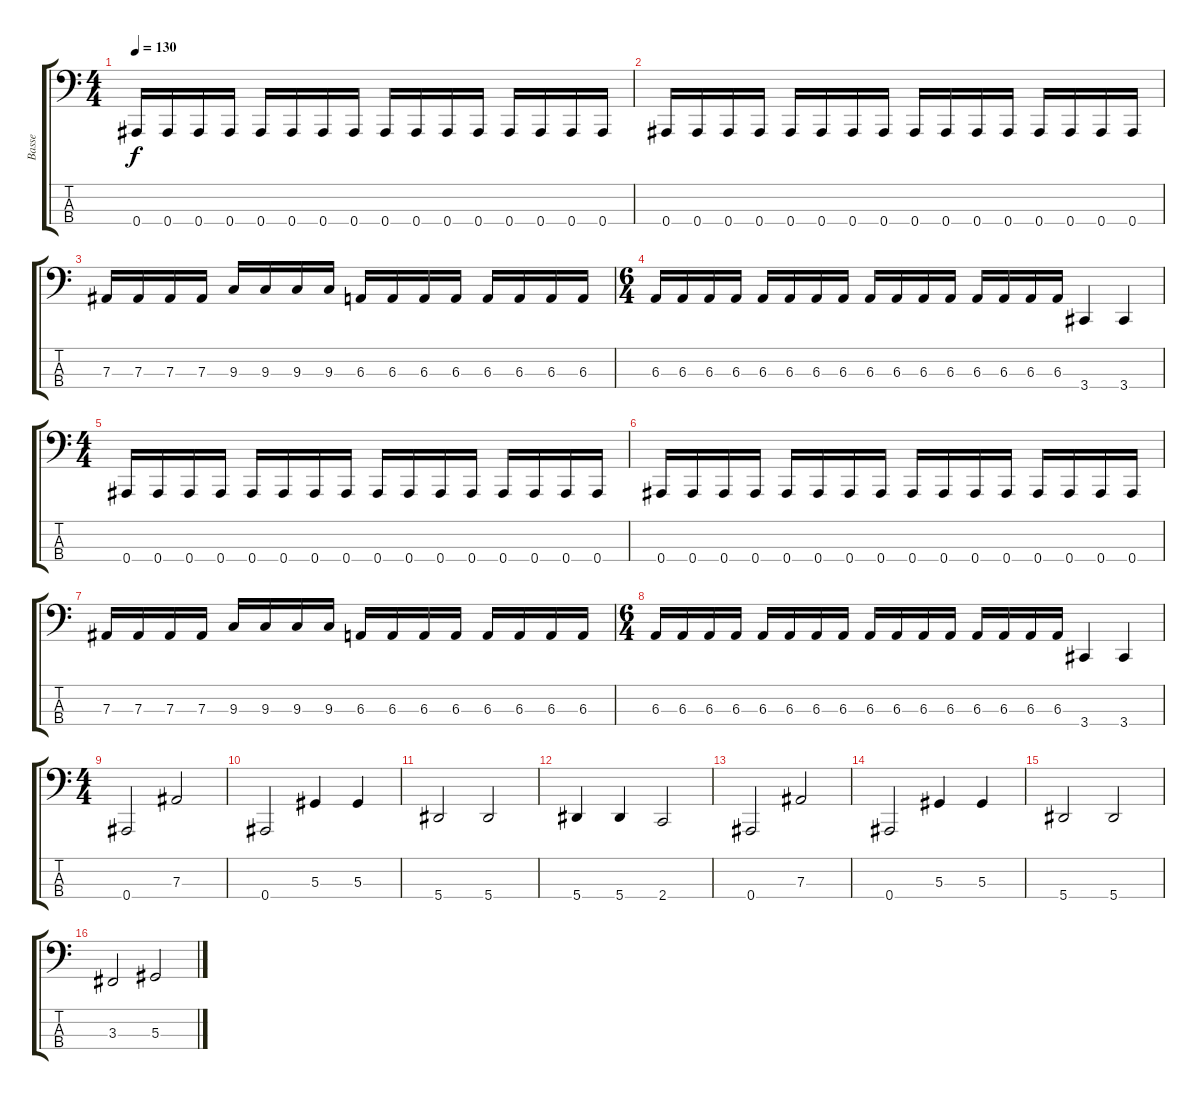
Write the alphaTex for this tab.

\track ("Basse" "Basse") {instrument electricbasspick}
\staff {score tabs}
\tuning (Db2 Ab1 Eb1 Bb0) {hide}
\ts (4 4)
\tempo 130
\clef f4
\ks c
0.4.16{dy f} 0.4.16 0.4.16 0.4.16 0.4.16 0.4.16 0.4.16 0.4.16 0.4.16 0.4.16 0.4.16 0.4.16 0.4.16 0.4.16 0.4.16 0.4.16 |
0.4.16 0.4.16 0.4.16 0.4.16 0.4.16 0.4.16 0.4.16 0.4.16 0.4.16 0.4.16 0.4.16 0.4.16 0.4.16 0.4.16 0.4.16 0.4.16 |
7.3.16 7.3.16 7.3.16 7.3.16 9.3.16 9.3.16 9.3.16 9.3.16 6.3.16 6.3.16 6.3.16 6.3.16 6.3.16 6.3.16 6.3.16 6.3.16 |
\ts (6 4)
6.3.16 6.3.16 6.3.16 6.3.16 6.3.16 6.3.16 6.3.16 6.3.16 6.3.16 6.3.16 6.3.16 6.3.16 6.3.16 6.3.16 6.3.16 6.3.16 3.4.4 3.4.4 |
\ts (4 4)
0.4.16 0.4.16 0.4.16 0.4.16 0.4.16 0.4.16 0.4.16 0.4.16 0.4.16 0.4.16 0.4.16 0.4.16 0.4.16 0.4.16 0.4.16 0.4.16 |
0.4.16 0.4.16 0.4.16 0.4.16 0.4.16 0.4.16 0.4.16 0.4.16 0.4.16 0.4.16 0.4.16 0.4.16 0.4.16 0.4.16 0.4.16 0.4.16 |
7.3.16 7.3.16 7.3.16 7.3.16 9.3.16 9.3.16 9.3.16 9.3.16 6.3.16 6.3.16 6.3.16 6.3.16 6.3.16 6.3.16 6.3.16 6.3.16 |
\ts (6 4)
6.3.16 6.3.16 6.3.16 6.3.16 6.3.16 6.3.16 6.3.16 6.3.16 6.3.16 6.3.16 6.3.16 6.3.16 6.3.16 6.3.16 6.3.16 6.3.16 3.4.4 3.4.4 |
\ts (4 4)
0.4.2 7.3.2 |
0.4.2 5.3.4 5.3.4 |
5.4.2 5.4.2 |
5.4.4 5.4.4 2.4.2 |
0.4.2 7.3.2 |
0.4.2 5.3.4 5.3.4 |
5.4.2 5.4.2 |
3.3.2 5.3.2
